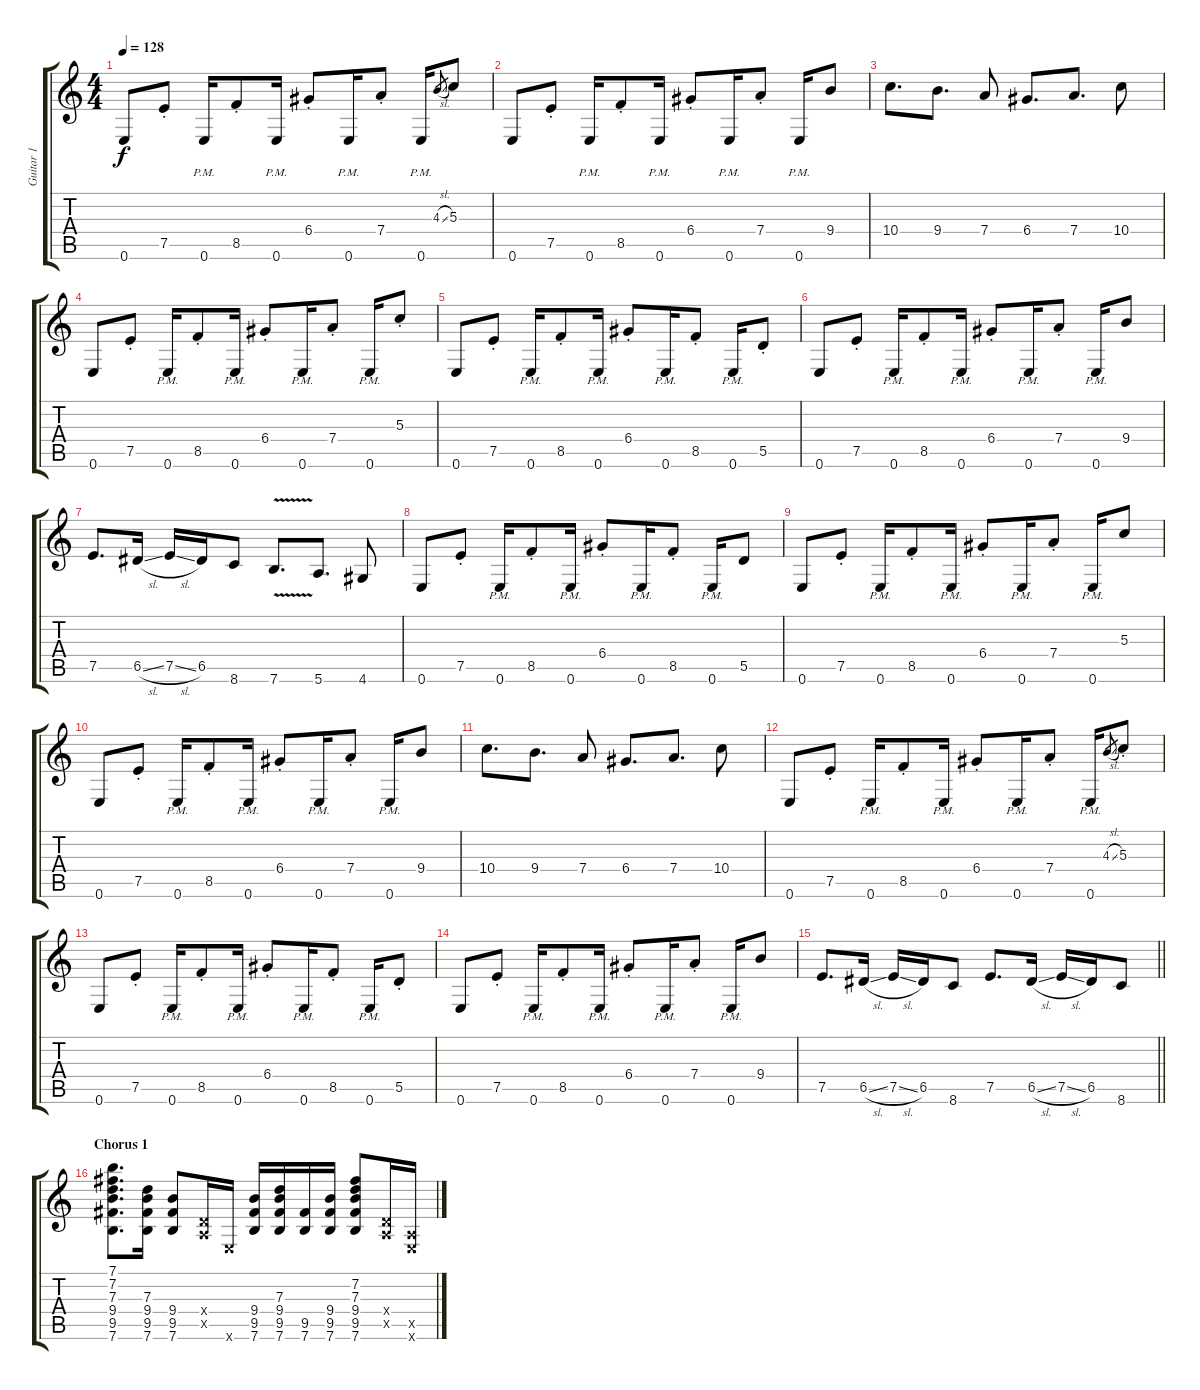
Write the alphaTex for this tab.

\track ("Guitar 1" "Guitar 1") {instrument overdrivenguitar}
\staff {score tabs}
\tuning (E4 B3 G3 D3 A2 E2) {hide}
\ts (4 4)
\tempo 128
\clef g2
\ks c
0.6.8{dy f} 7.5{st}.8 0.6{pm}.16 8.5{st}.8 0.6{pm}.16 6.4{st}.8 0.6{pm}.16 7.4{st}.8 0.6{pm}.16 4.3{sl}.8{gr} 5.3.8 |
0.6.8 7.5{st}.8 0.6{pm}.16 8.5{st}.8 0.6{pm}.16 6.4{st}.8 0.6{pm}.16 7.4{st}.8 0.6{pm}.16 9.4.8 |
10.4.8{d} 9.4.8{d} 7.4.8 6.4.8{d} 7.4.8{d} 10.4.8 |
0.6.8 7.5{st}.8 0.6{pm}.16 8.5{st}.8 0.6{pm}.16 6.4{st}.8 0.6{pm}.16 7.4{st}.8 0.6{pm}.16 5.3{st}.8 |
0.6.8 7.5{st}.8 0.6{pm}.16 8.5{st}.8 0.6{pm}.16 6.4{st}.8 0.6{pm}.16 8.5{st}.8 0.6{pm}.16 5.5{st}.8 |
0.6.8 7.5{st}.8 0.6{pm}.16 8.5{st}.8 0.6{pm}.16 6.4{st}.8 0.6{pm}.16 7.4{st}.8 0.6{pm}.16 9.4.8 |
7.5.8{d} 6.5{sl}.16 7.5{sl}.16 6.5.16 8.6.8 7.6{v}.8{d} 5.6.8{d} 4.6.8 |
0.6.8 7.5{st}.8 0.6{pm}.16 8.5{st}.8 0.6{pm}.16 6.4{st}.8 0.6{pm}.16 8.5{st}.8 0.6{pm}.16 5.5.8 |
0.6.8 7.5{st}.8 0.6{pm}.16 8.5{st}.8 0.6{pm}.16 6.4{st}.8 0.6{pm}.16 7.4{st}.8 0.6{pm}.16 5.3.8 |
0.6.8 7.5{st}.8 0.6{pm}.16 8.5{st}.8 0.6{pm}.16 6.4{st}.8 0.6{pm}.16 7.4{st}.8 0.6{pm}.16 9.4.8 |
10.4.8{d} 9.4.8{d} 7.4.8 6.4.8{d} 7.4.8{d} 10.4.8 |
0.6.8 7.5{st}.8 0.6{pm}.16 8.5{st}.8 0.6{pm}.16 6.4{st}.8 0.6{pm}.16 7.4{st}.8 0.6{pm}.16 4.3{sl}.8{gr} 5.3{st}.8 |
0.6.8 7.5{st}.8 0.6{pm}.16 8.5{st}.8 0.6{pm}.16 6.4{st}.8 0.6{pm}.16 8.5{st}.8 0.6{pm}.16 5.5{st}.8 |
0.6.8 7.5{st}.8 0.6{pm}.16 8.5{st}.8 0.6{pm}.16 6.4{st}.8 0.6{pm}.16 7.4{st}.8 0.6{pm}.16 9.4.8 |
\barLineRight lightlight
7.5.8{d} 6.5{sl}.16 7.5{sl}.16 6.5.16 8.6.8 7.5.8{d} 6.5{sl}.16 7.5{sl}.16 6.5.16 8.6.8 |
\section ("" "Chorus 1")
(7.1 7.2 7.3 9.4 9.5 7.6).8{d} (7.3 9.4 9.5 7.6).16 (9.4 9.5 7.6).8 (0.4{x} 0.5{x}).16 0.6{x}.16 (9.4 9.5 7.6).16 (7.3 9.4 9.5 7.6).16 (9.5 7.6).16 (9.4 9.5 7.6).16 (7.2 7.3 9.4 9.5 7.6).8 (0.4{x} 0.5{x}).16 (0.5{x} 0.6{x}).16
